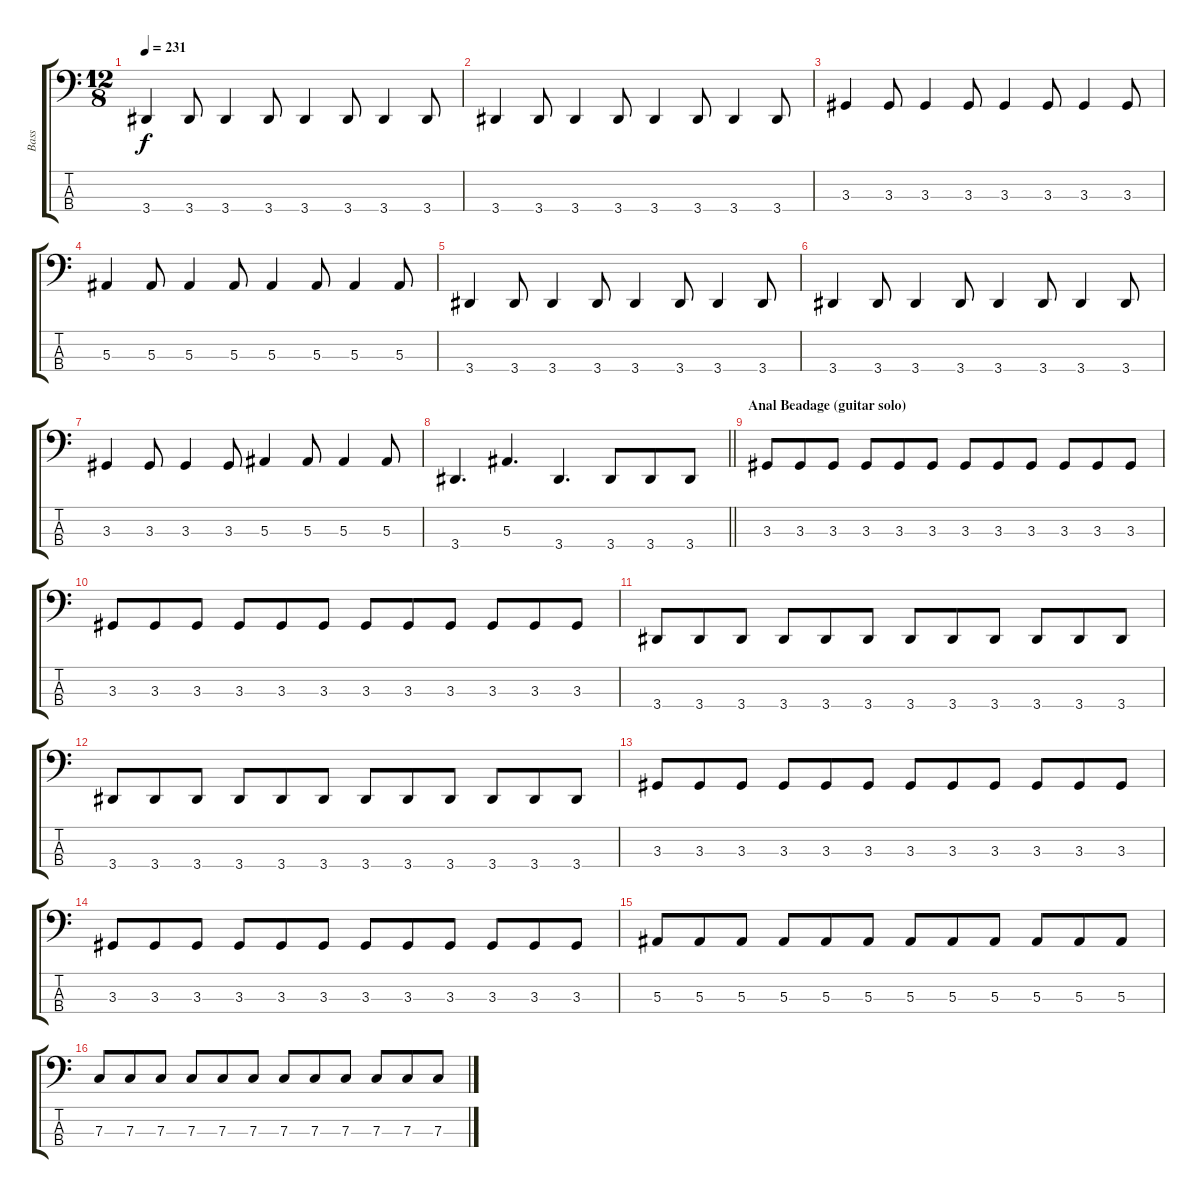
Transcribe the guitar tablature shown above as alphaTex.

\track ("Bass" "Bass") {instrument electricbasspick}
\staff {score tabs}
\tuning (Eb2 Bb1 F1 C1) {hide}
\ts (12 8)
\tempo 231
\clef f4
\ks c
3.4.4{dy f} 3.4.8 3.4.4 3.4.8 3.4.4 3.4.8 3.4.4 3.4.8 |
3.4.4 3.4.8 3.4.4 3.4.8 3.4.4 3.4.8 3.4.4 3.4.8 |
3.3.4 3.3.8 3.3.4 3.3.8 3.3.4 3.3.8 3.3.4 3.3.8 |
5.3.4 5.3.8 5.3.4 5.3.8 5.3.4 5.3.8 5.3.4 5.3.8 |
3.4.4 3.4.8 3.4.4 3.4.8 3.4.4 3.4.8 3.4.4 3.4.8 |
3.4.4 3.4.8 3.4.4 3.4.8 3.4.4 3.4.8 3.4.4 3.4.8 |
3.3.4 3.3.8 3.3.4 3.3.8 5.3.4 5.3.8 5.3.4 5.3.8 |
\barLineRight lightlight
3.4.4{d} 5.3.4{d} 3.4.4{d} 3.4.8 3.4.8 3.4.8 |
\section ("" "Anal Beadage (guitar solo)")
3.3.8 3.3.8 3.3.8 3.3.8 3.3.8 3.3.8 3.3.8 3.3.8 3.3.8 3.3.8 3.3.8 3.3.8 |
3.3.8 3.3.8 3.3.8 3.3.8 3.3.8 3.3.8 3.3.8 3.3.8 3.3.8 3.3.8 3.3.8 3.3.8 |
3.4.8 3.4.8 3.4.8 3.4.8 3.4.8 3.4.8 3.4.8 3.4.8 3.4.8 3.4.8 3.4.8 3.4.8 |
3.4.8 3.4.8 3.4.8 3.4.8 3.4.8 3.4.8 3.4.8 3.4.8 3.4.8 3.4.8 3.4.8 3.4.8 |
3.3.8 3.3.8 3.3.8 3.3.8 3.3.8 3.3.8 3.3.8 3.3.8 3.3.8 3.3.8 3.3.8 3.3.8 |
3.3.8 3.3.8 3.3.8 3.3.8 3.3.8 3.3.8 3.3.8 3.3.8 3.3.8 3.3.8 3.3.8 3.3.8 |
5.3.8 5.3.8 5.3.8 5.3.8 5.3.8 5.3.8 5.3.8 5.3.8 5.3.8 5.3.8 5.3.8 5.3.8 |
7.3.8 7.3.8 7.3.8 7.3.8 7.3.8 7.3.8 7.3.8 7.3.8 7.3.8 7.3.8 7.3.8 7.3.8
